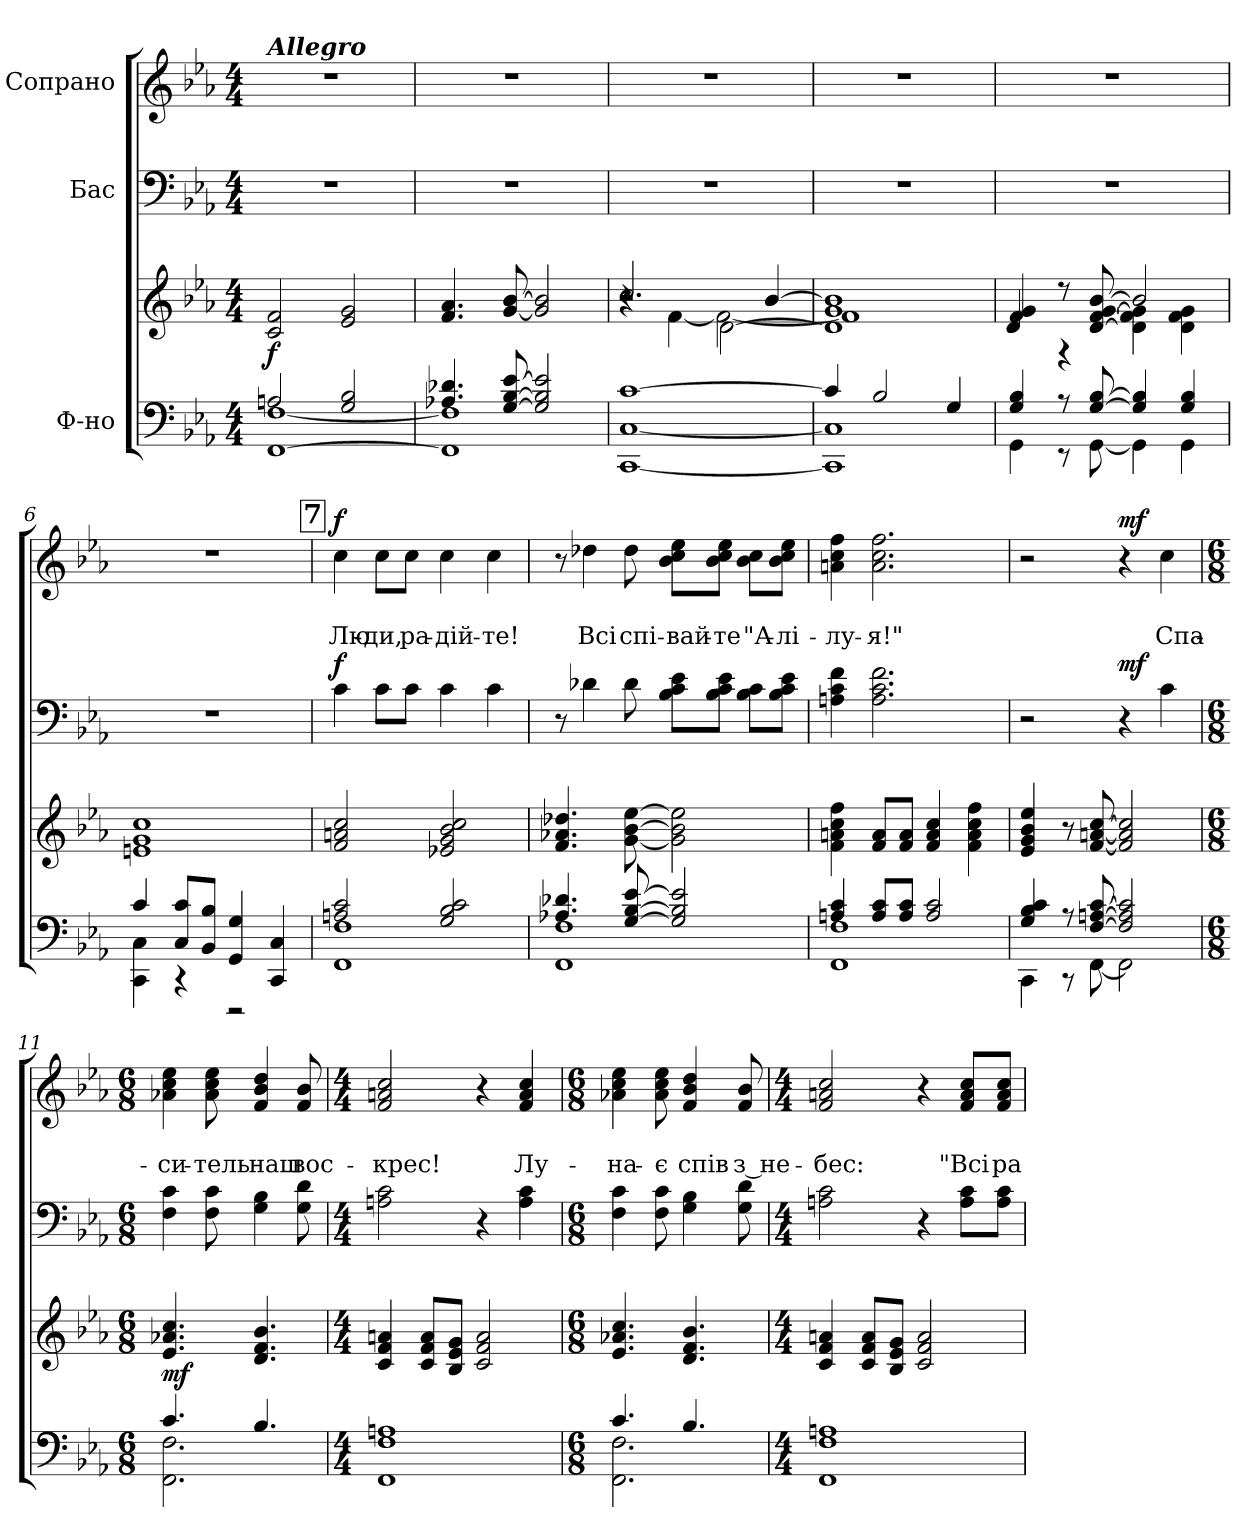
**kern	**kern	**dynam	**kern	**dynam	**kern	**text	**text	**dynam
*part3	*part3	*part3	*part2	*part2	*part1	*part1	*part1	*part1
*staff4	*staff3	*staff3/4	*staff2	*staff2	*staff1	*staff1	*staff1	*staff1
*I"Ф-но	*	*	*I"Бас	*	*I"Сопрано	*	*	*
*clefF4	*clefG2	*	*clefF4	*	*clefG2	*	*	*
*k[b-e-a-]	*k[b-e-a-]	*	*k[b-e-a-]	*	*k[b-e-a-]	*	*	*
*M4/4	*M4/4	*	*M4/4	*	*M4/4	*	*	*
*MM126	*MM126	*	*MM126	*	*MM126	*	*	*
=1	=1	=1	=1	=1	=1	=1	=1	=1
*^	*	*	*	*	*	*	*	*
*	*^	*	*	*	*	*	*	*	*
!	!	!	!	!	!	!	!LO:TX:a:Bi:t=Allegro	!	!	!
!	!	!	!	!LO:DY:a=2	!	!	!	!	!	!
2An/	[1F	[1FF	2c/ 2f/	f	1r	.	1r	.	.	.
2G/ 2B-/	.	.	2e-/ 2g/	.	.	.	.	.	.	.
=2	=2	=2	=2	=2	=2	=2	=2	=2	=2	=2
4.A-X/ 4.d-X/	1F]	1FF]	4.f/ 4.a-/	.	1r	.	1r	.	.	.
[8G/ [8B-/ [8e-/	.	.	[8g/ [8b-/	.	.	.	.	.	.	.
2G/] 2B-/] 2e-/]	.	.	2g/] 2b-/]	.	.	.	.	.	.	.
*v	*v	*v	*	*	*	*	*	*	*	*
=3	=3	=3	=3	=3	=3	=3	=3	=3
*	*^	*	*	*	*	*	*	*
*	*	*^	*	*	*	*	*	*	*
[1CC [1C [1c	2.cc/	4r	2r	.	1r	.	1r	.	.	.
.	.	[4f\	.	.	.	.	.	.	.	.
.	.	2f\_	[2d\	.	.	.	.	.	.	.
.	[4b-/	.	.	.	.	.	.	.	.	.
=4	=4	=4	=4	=4	=4	=4	=4	=4	=4	=4
*^	*	*	*	*	*	*	*	*	*	*
*	*^	*	*	*	*	*	*	*	*	*	*
4c/]	1C]	1CC]	1g 1b-]	1f]	1d]	.	1r	.	1r	.	.	.
2B-/	.	.	.	.	.	.	.	.	.	.	.	.
4G/	.	.	.	.	.	.	.	.	.	.	.	.
*	*v	*v	*	*	*	*	*	*	*	*	*	*
*	*	*	*v	*v	*	*	*	*	*	*	*
=5	=5	=5	=5	=5	=5	=5	=5	=5	=5	=5
4G/ 4B-/	4GG\	4f/ 4g/	4d/	.	1r	.	1r	.	.	.
8r	8r	8r	4r	.	.	.	.	.	.	.
[8G/ [8B-/	[8GG\	[8d/ [8f/ [8g/ [8b-/	.	.	.	.	.	.	.	.
4G/] 4B-/]	4GG\]	2b-/]	4d\] 4f\] 4g\]	.	.	.	.	.	.	.
4G/ 4B-/	4GG\	.	4d\ 4f\ 4g\	.	.	.	.	.	.	.
*	*	*v	*v	*	*	*	*	*	*	*
=6	=6	=6	=6	=6	=6	=6	=6	=6	=6
4c/	4CC\ 4C\	1en 1g 1cc	.	1r	.	1r	.	.	.
8C/ 8c/L	4r	.	.	.	.	.	.	.	.
8BB-/ 8B-/J	.	.	.	.	.	.	.	.	.
4GG/ 4G/	2r	.	.	.	.	.	.	.	.
4CC/ 4C/	.	.	.	.	.	.	.	.	.
!!LO:REH:place=s1:a:t=7
=7	=7	=7	=7	=7	=7	=7	=7	=7	=7
*	*^	*	*	*	*	*	*	*	*
!	!	!	!	!	!	!LO:DY:a	!	!	!LO:LY:b	!LO:DY:a
2An/ 2c/	1F	1FF	2f/ 2an/ 2cc/	.	4c\	f	4cc\	.	Лю-	f
!	!	!	!	!	!	!	!	!	!LO:LY:b	!
.	.	.	.	.	8c\L	.	8cc\L	.	-ди,	.
!	!	!	!	!	!	!	!	!	!LO:LY:b	!
.	.	.	.	.	8c\J	.	8cc\J	.	ра-	.
!	!	!	!	!	!	!	!	!	!LO:LY:b	!
2G/ 2B-/ 2c/	.	.	2e-X/ 2g/ 2b-/ 2cc/	.	4c\	.	4cc\	.	-дій-	.
!	!	!	!	!	!	!	!	!	!LO:LY:b	!
.	.	.	.	.	4c\	.	4cc\	.	-те!	.
!!LO:LB:g=z
=8	=8	=8	=8	=8	=8	=8	=8	=8	=8	=8
4.A-X/ 4.d-X/	1F	1FF	4.f/ 4.a-X/ 4.dd-X/	.	8r	.	8r	.	.	.
!	!	!	!	!	!	!	!	!	!LO:LY:b	!
.	.	.	.	.	4d-X\	.	4dd-X\	.	Всі	.
!	!	!	!	!	!	!	!	!	!LO:LY:b	!
[8G/ [8B-/ [8e-/	.	.	[8g\ [8b-\ [8ee-\	.	8d-\	.	8dd-\	.	спі-	.
!	!	!	!	!	!	!	!	!	!LO:LY:b	!
2G/] 2B-/] 2e-/]	.	.	2g\] 2b-\] 2ee-\]	.	8B-\ 8c\ 8e-\L	.	8b-\ 8cc\ 8ee-\L	.	-вай-	.
!	!	!	!	!	!	!	!	!	!LO:LY:b	!
.	.	.	.	.	8B-\ 8c\ 8e-\J	.	8b-\ 8cc\ 8ee-\J	.	-те	.
!	!	!	!	!	!	!	!	!	!LO:LY:b	!
.	.	.	.	.	8B-\ 8c\L	.	8b-\ 8cc\L	.	"А-	.
!	!	!	!	!	!	!	!	!	!LO:LY:b	!
.	.	.	.	.	8B-\ 8c\ 8e-\J	.	8b-\ 8cc\ 8ee-\J	.	-лі-	.
=9	=9	=9	=9	=9	=9	=9	=9	=9	=9	=9
!	!	!	!	!	!	!	!	!	!LO:LY:b	!
4An/ 4c/	1F	1FF	4f\ 4an\ 4cc\ 4ff\	.	4An\ 4c\ 4f\	.	4an\ 4cc\ 4ff\	.	-лу-	.
!	!	!	!	!	!	!	!	!	!LO:LY:b	!
8A/ 8c/L	.	.	8f/ 8a/L	.	2.A\ 2.c\ 2.f\	.	2.a\ 2.cc\ 2.ff\	.	-я!"	.
8A/ 8c/J	.	.	8f/ 8a/J	.	.	.	.	.	.	.
2A/ 2c/	.	.	4f/ 4a/ 4cc/	.	.	.	.	.	.	.
.	.	.	4f\ 4a\ 4cc\ 4ff\	.	.	.	.	.	.	.
*	*v	*v	*	*	*	*	*	*	*	*
=10	=10	=10	=10	=10	=10	=10	=10	=10	=10
4G/ 4B-/ 4c/	4CC\	4e-/ 4g/ 4b-/ 4ee-/	.	2r	.	2r	.	.	.
8r	8r	8r	.	.	.	.	.	.	.
[8F/ [8An/ [8c/	[8FF\	[8f/ [8an/ [8cc/	.	.	.	.	.	.	.
!	!	!	!	!	!LO:DY:a	!	!	!	!LO:DY:a
2F/] 2A/] 2c/]	2FF\]	2f/] 2a/] 2cc/]	.	4r	mf	4r	.	.	mf
!	!	!	!	!	!	!	!	!LO:LY:b	!
.	.	.	.	4c\	.	4cc\	.	Спа-	.
!!LO:PB:g=z
=11	=11	=11	=11	=11	=11	=11	=11	=11	=11
*M6/8	*	*M6/8	*	*M6/8	*	*M6/8	*	*	*
!	!	!	!LO:DY:b	!	!	!	!	!LO:LY:b	!
4.c/	2.FF\ 2.F\	4.e-/ 4.a-X/ 4.cc/	mf	4F\ 4c\	.	4a-X\ 4cc\ 4ee-\	.	-си-	.
!	!	!	!	!	!	!	!	!LO:LY:b	!
.	.	.	.	8F\ 8c\	.	8a-\ 8cc\ 8ee-\	.	-тель	.
!	!	!	!	!	!	!	!	!LO:LY:b	!
4.B-/	.	4.d/ 4.f/ 4.b-/	.	4G\ 4B-\	.	4f/ 4b-/ 4dd/	.	наш	.
!	!	!	!	!	!	!	!	!LO:LY:b	!
.	.	.	.	8G\ 8d\	.	8f/ 8b-/	.	вос-	.
*v	*v	*	*	*	*	*	*	*	*
=12	=12	=12	=12	=12	=12	=12	=12	=12
*M4/4	*M4/4	*	*M4/4	*	*M4/4	*	*	*
!	!	!	!	!	!	!	!LO:LY:b	!
1FF 1F 1An	4c/ 4f/ 4an/	.	2An\ 2c\	.	2f/ 2an/ 2cc/	.	-крес!	.
.	8c/ 8f/ 8a/L	.	.	.	.	.	.	.
.	8B-/ 8e-/ 8g/J	.	.	.	.	.	.	.
.	2c/ 2f/ 2a/	.	4r	.	4r	.	.	.
!	!	!	!	!	!	!	!LO:LY:b	!
.	.	.	4A\ 4c\	.	4f/ 4a/ 4cc/	.	Лу-	.
=13	=13	=13	=13	=13	=13	=13	=13	=13
*M6/8	*M6/8	*	*M6/8	*	*M6/8	*	*	*
*^	*	*	*	*	*	*	*	*
!	!	!	!	!	!	!	!	!LO:LY:b	!
4.c/	2.FF\ 2.F\	4.e-/ 4.a-X/ 4.cc/	.	4F\ 4c\	.	4a-X\ 4cc\ 4ee-\	.	-на-	.
!	!	!	!	!	!	!	!	!LO:LY:b	!
.	.	.	.	8F\ 8c\	.	8a-\ 8cc\ 8ee-\	.	-є	.
!	!	!	!	!	!	!	!	!LO:LY:b	!
4.B-/	.	4.d/ 4.f/ 4.b-/	.	4G\ 4B-\	.	4f/ 4b-/ 4dd/	.	спів	.
!	!	!	!	!	!	!	!	!LO:LY:b	!
.	.	.	.	8G\ 8d\	.	8f/ 8b-/	.	з не-	.
*v	*v	*	*	*	*	*	*	*	*
=14	=14	=14	=14	=14	=14	=14	=14	=14
*M4/4	*M4/4	*	*M4/4	*	*M4/4	*	*	*
!	!	!	!	!	!	!	!LO:LY:b	!
1FF 1F 1An	4c/ 4f/ 4an/	.	2An\ 2c\	.	2f/ 2an/ 2cc/	.	-бес:	.
.	8c/ 8f/ 8a/L	.	.	.	.	.	.	.
.	8B-/ 8e-/ 8g/J	.	.	.	.	.	.	.
.	2c/ 2f/ 2a/	.	4r	.	4r	.	.	.
!	!	!	!	!	!	!	!LO:LY:b	!
.	.	.	8A\ 8c\L	.	8f/ 8a/ 8cc/L	.	"Всі	.
!	!	!	!	!	!	!	!LO:LY:b	!
.	.	.	8A\ 8c\J	.	8f/ 8a/ 8cc/J	.	ра-	.
=	=	=	=	=	=	=	=	=
*-	*-	*-	*-	*-	*-	*-	*-	*-
